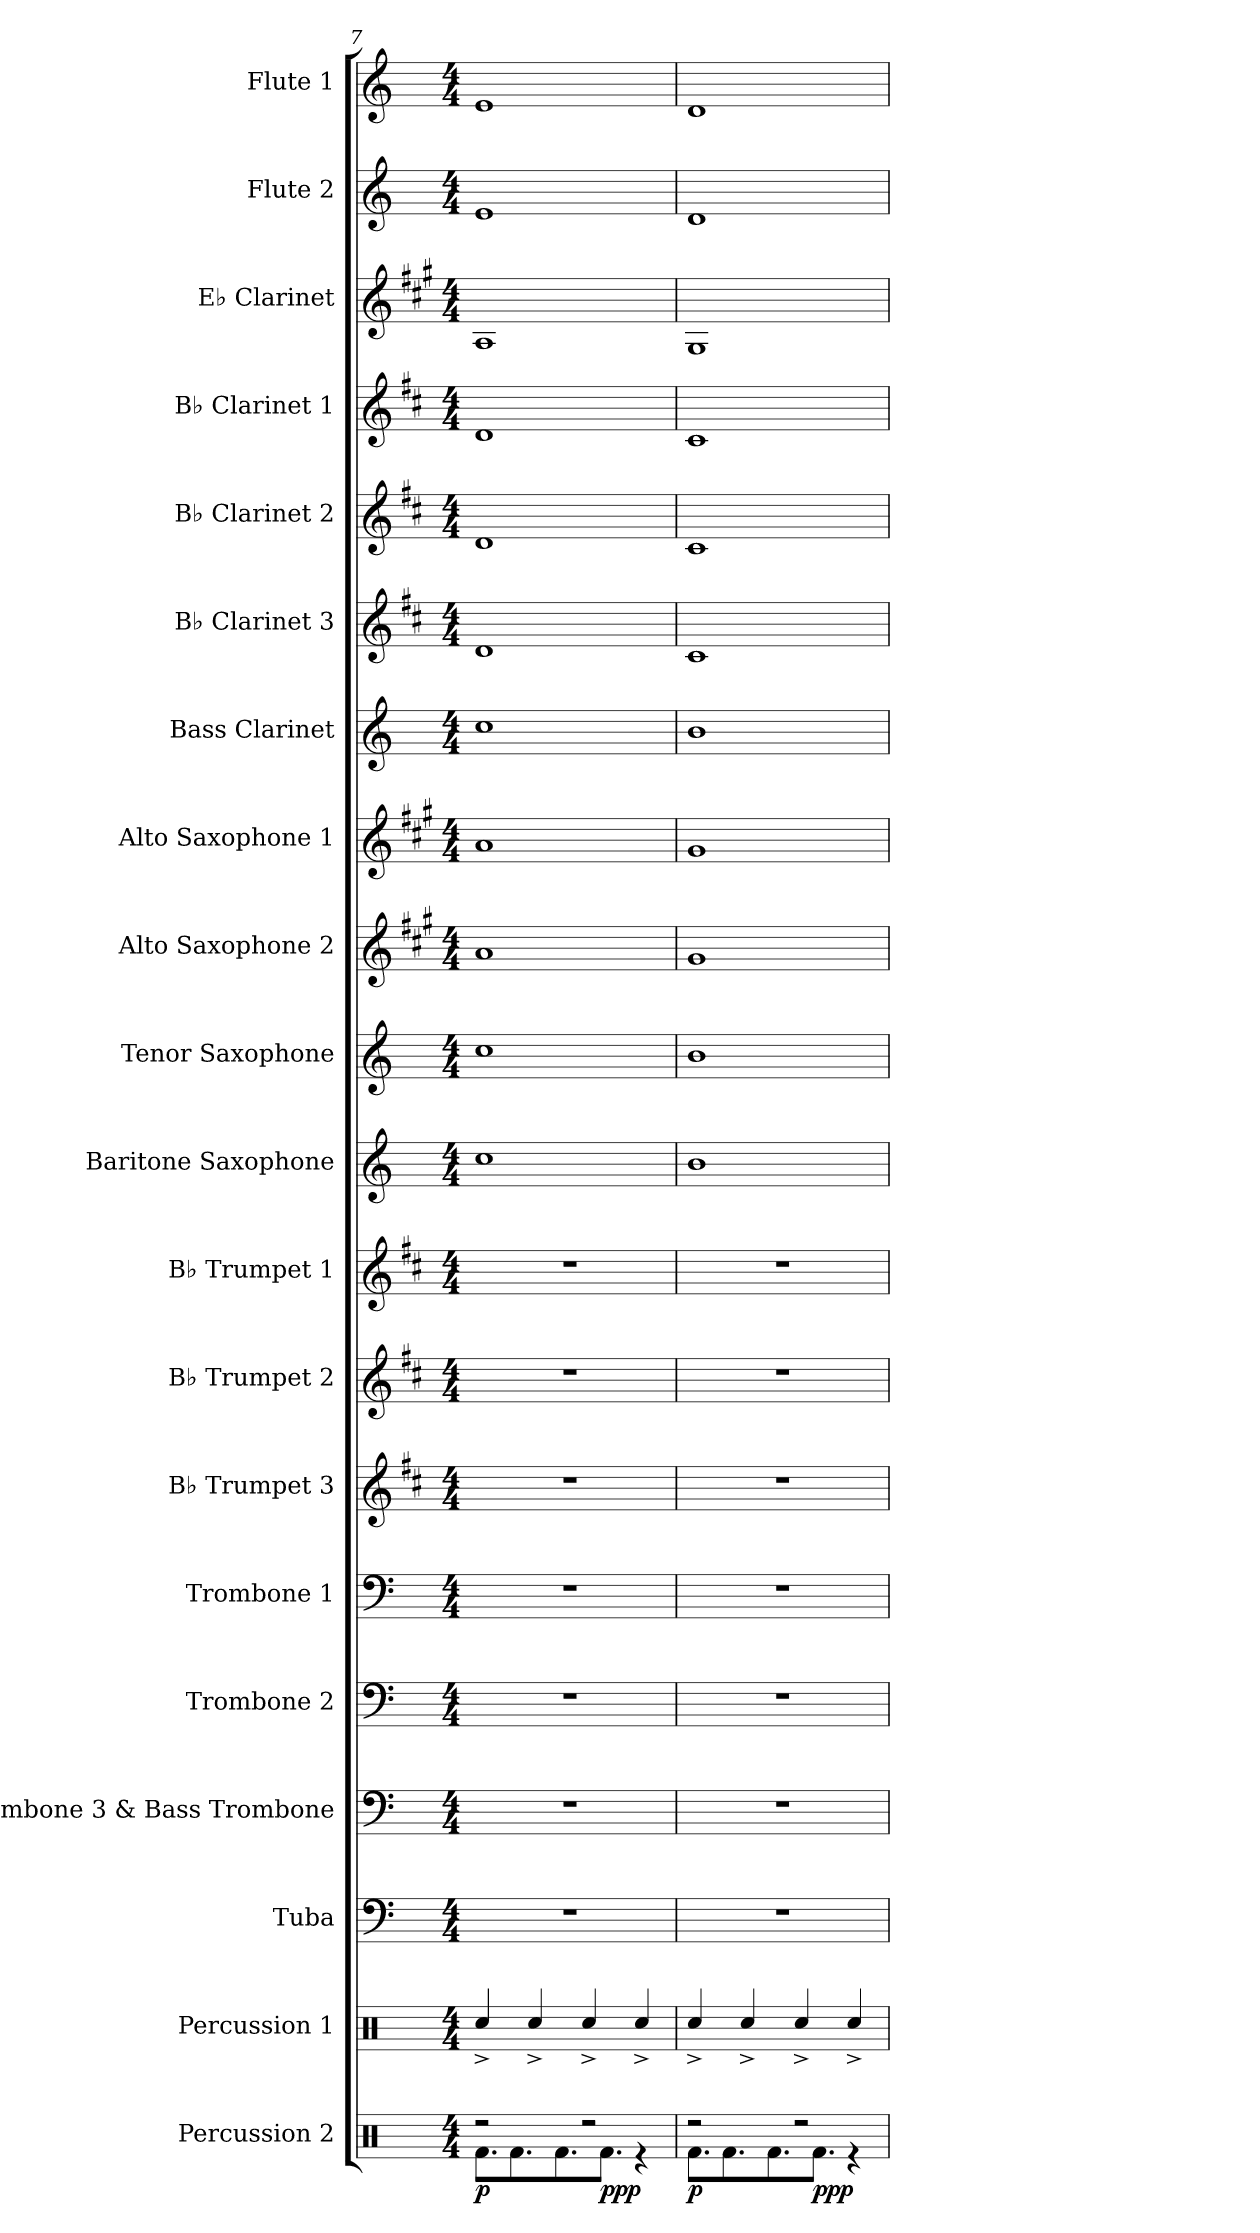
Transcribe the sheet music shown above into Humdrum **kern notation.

**kern	**dynam	**kern	**kern	**kern	**kern	**kern	**kern	**kern	**kern	**kern	**kern	**kern	**kern	**kern	**kern	**kern	**kern	**kern	**kern	**kern
*part20	*part20	*part19	*part18	*part17	*part16	*part15	*part14	*part13	*part12	*part11	*part10	*part9	*part8	*part7	*part6	*part5	*part4	*part3	*part2	*part1
*staff20	*staff20	*staff19	*staff18	*staff17	*staff16	*staff15	*staff14	*staff13	*staff12	*staff11	*staff10	*staff9	*staff8	*staff7	*staff6	*staff5	*staff4	*staff3	*staff2	*staff1
*I"Percussion 2	*	*I"Percussion 1	*I"Tuba	*I"Trombone 3 &amp; Bass Trombone	*I"Trombone 2	*I"Trombone 1	*I"B♭ Trumpet 3	*I"B♭ Trumpet 2	*I"B♭ Trumpet 1	*I"Baritone Saxophone	*I"Tenor Saxophone	*I"Alto Saxophone 2	*I"Alto Saxophone 1	*I"Bass Clarinet	*I"B♭ Clarinet 3	*I"B♭ Clarinet 2	*I"B♭ Clarinet 1	*I"E♭ Clarinet	*I"Flute 2	*I"Flute 1
*I'Perc. 2	*	*I'Perc. 1	*I'Tba.	*I'Tbn. 3 B. Tbn.	*I'Tbn. 2	*I'Tbn. 1	*I'B♭ Tpt. 3	*I'B♭ Tpt. 2	*I'B♭ Tpt. 1	*I'Bar. Sax.	*I'T. Sax.	*I'A. Sax. 2	*I'A. Sax. 1	*I'B. Cl.	*I'B♭ Cl. 3	*I'B♭ Cl. 2	*I'B♭ Cl. 1	*I'E♭ Cl.	*I'Fl. 2	*I'Fl. 1
*clefX	*	*clefX	*clefF4	*clefF4	*clefF4	*clefF4	*clefG2	*clefG2	*clefG2	*clefG2	*clefG2	*clefG2	*clefG2	*clefG2	*clefG2	*clefG2	*clefG2	*clefG2	*clefG2	*clefG2
*	*	*	*	*	*	*	*ITrd1c2	*ITrd1c2	*ITrd1c2	*ITrd12c21	*ITrd8c14	*ITrd5c9	*ITrd5c9	*ITrd8c14	*ITrd1c2	*ITrd1c2	*ITrd1c2	*ITrd-2c-3	*	*
*k[]	*	*k[]	*k[]	*k[]	*k[]	*k[]	*k[]	*k[]	*k[]	*k[]	*k[]	*k[]	*k[]	*k[]	*k[]	*k[]	*k[]	*k[]	*k[]	*k[]
*M4/4	*	*M4/4	*M4/4	*M4/4	*M4/4	*M4/4	*M4/4	*M4/4	*M4/4	*M4/4	*M4/4	*M4/4	*M4/4	*M4/4	*M4/4	*M4/4	*M4/4	*M4/4	*M4/4	*M4/4
=7	=7	=7	=7	=7	=7	=7	=7	=7	=7	=7	=7	=7	=7	=7	=7	=7	=7	=7	=7	=7
*^	*	*	*	*	*	*	*	*	*	*	*	*	*	*	*	*	*	*	*	*
!	!	!LO:DY:b	!	!	!	!	!	!	!	!	!	!	!	!	!	!	!	!	!	!	!
2r	8.Rf\L	p	4Rcc^/	1r	1r	1r	1r	1r	1r	1r	1c	1c	1c	1c	1c	1c	1c	1c	1c	1e	1e
.	8.Rf\	.	.	.	.	.	.	.	.	.	.	.	.	.	.	.	.	.	.	.	.
.	.	.	4Rcc^/	.	.	.	.	.	.	.	.	.	.	.	.	.	.	.	.	.	.
.	8.Rf\	.	.	.	.	.	.	.	.	.	.	.	.	.	.	.	.	.	.	.	.
2r	.	.	4Rcc^/	.	.	.	.	.	.	.	.	.	.	.	.	.	.	.	.	.	.
!	!	!LO:DY:b	!	!	!	!	!	!	!	!	!	!	!	!	!	!	!	!	!	!	!
.	8.Rf\J	ppp	.	.	.	.	.	.	.	.	.	.	.	.	.	.	.	.	.	.	.
.	4r	.	4Rcc^/	.	.	.	.	.	.	.	.	.	.	.	.	.	.	.	.	.	.
=8	=8	=8	=8	=8	=8	=8	=8	=8	=8	=8	=8	=8	=8	=8	=8	=8	=8	=8	=8	=8	=8
!	!	!LO:DY:b	!	!	!	!	!	!	!	!	!	!	!	!	!	!	!	!	!	!	!
2r	8.Rf\L	p	4Rcc^/	1r	1r	1r	1r	1r	1r	1r	1B	1B	1B	1B	1B	1B	1B	1B	1B	1d	1d
.	8.Rf\	.	.	.	.	.	.	.	.	.	.	.	.	.	.	.	.	.	.	.	.
.	.	.	4Rcc^/	.	.	.	.	.	.	.	.	.	.	.	.	.	.	.	.	.	.
.	8.Rf\	.	.	.	.	.	.	.	.	.	.	.	.	.	.	.	.	.	.	.	.
2r	.	.	4Rcc^/	.	.	.	.	.	.	.	.	.	.	.	.	.	.	.	.	.	.
!	!	!LO:DY:b	!	!	!	!	!	!	!	!	!	!	!	!	!	!	!	!	!	!	!
.	8.Rf\J	ppp	.	.	.	.	.	.	.	.	.	.	.	.	.	.	.	.	.	.	.
.	4r	.	4Rcc^/	.	.	.	.	.	.	.	.	.	.	.	.	.	.	.	.	.	.
*v	*v	*	*	*	*	*	*	*	*	*	*	*	*	*	*	*	*	*	*	*	*
=	=	=	=	=	=	=	=	=	=	=	=	=	=	=	=	=	=	=	=	=
*-	*-	*-	*-	*-	*-	*-	*-	*-	*-	*-	*-	*-	*-	*-	*-	*-	*-	*-	*-	*-
